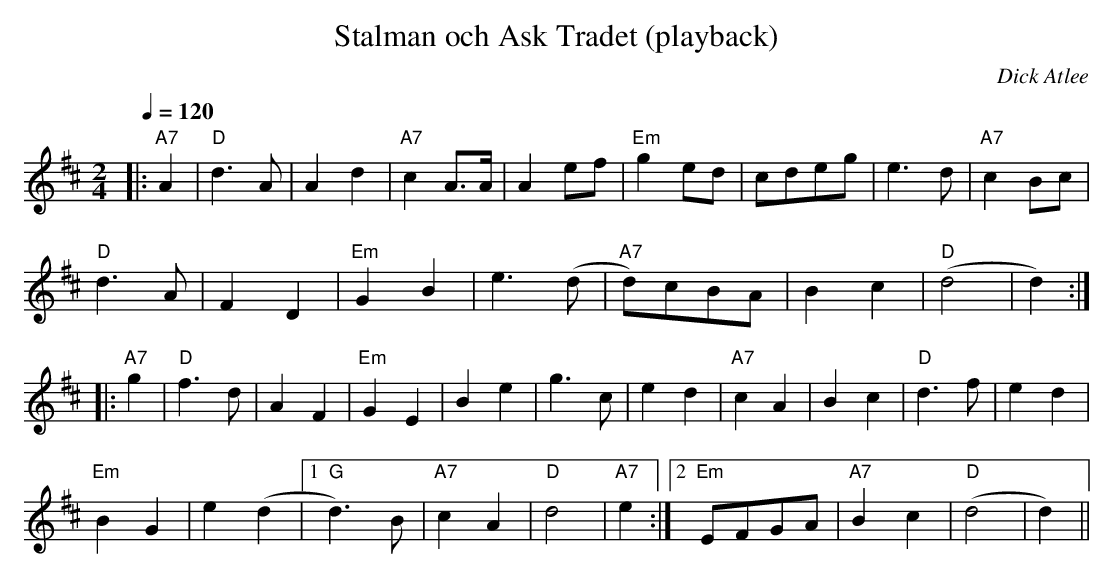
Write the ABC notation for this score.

X:1
T:Stalman och Ask Tradet (playback)
M:2/4
L:1/8
Q:1/4=120
C:Dick Atlee
K:D
|: "A7" A2 | "D" d3 A | A2 d2 | "A7" c2 A>A | A2 ef |
"Em" g2 ed | cdeg | e3 d | "A7" c2 Bc | !
"D" d3 A | F2 D2 | "Em" G2 B2 | e3 (d |
"A7" d)cBA | B2 c2 | "D" (d4 | d2) :| !
|: "A7" g2 | "D" f3 d | A2 F2 | "Em" G2 E2 | B2 e2 | g3 c | e2 d2 |
"A7" c2 A2 | B2 c2 | "D" d3 f | e2 d2 | !
"Em" B2 G2 | e2 (d2 |
[1 "G" d3) B | "A7" c2 A2 | "D" d4 | "A7" e2 :|
[2 "Em" EFGA | "A7" B2 c2 | "D" (d4 | d2) ||
